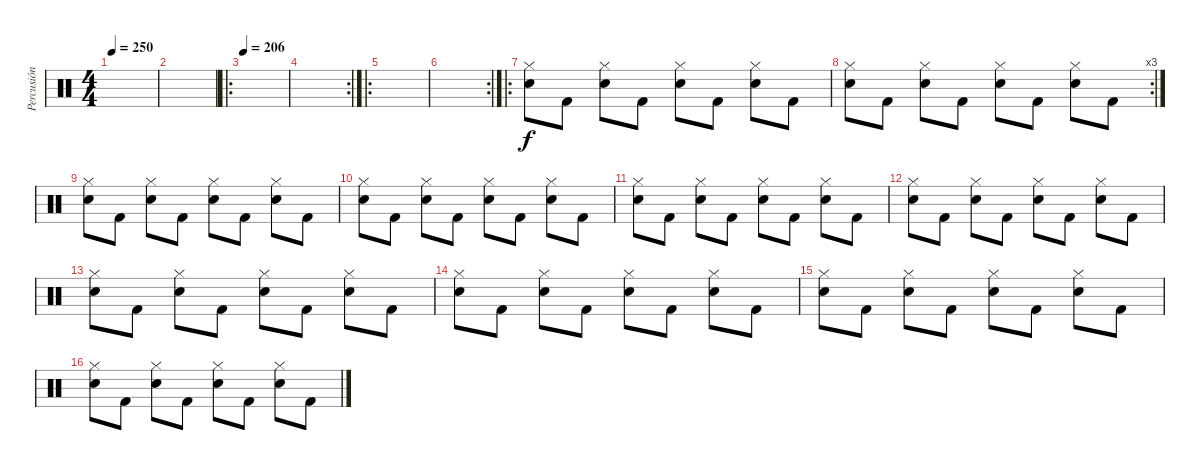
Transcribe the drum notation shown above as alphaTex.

\track ("Percusión" "Percusión") {instrument percussion}
\staff {score}
\articulation defaults
\ts (4 4)
\tempo 250
\clef neutral
\ks c
|
|
\ro
\tempo 206
|
\rc 2
|
\ro
|
\rc 2
|
\ro
("Snare (hit) 2" "Hi-Hat (closed)").8 "Kick (hit) 2".8 ("Snare (hit) 2" "Hi-Hat (closed)").8 "Kick (hit) 2".8 ("Snare (hit) 2" "Hi-Hat (closed)").8 "Kick (hit) 2".8 ("Snare (hit) 2" "Hi-Hat (closed)").8 "Kick (hit) 2".8 |
\rc 3
("Snare (hit) 2" "Hi-Hat (closed)").8 "Kick (hit) 2".8 ("Snare (hit) 2" "Hi-Hat (closed)").8 "Kick (hit) 2".8 ("Snare (hit) 2" "Hi-Hat (closed)").8 "Kick (hit) 2".8 ("Snare (hit) 2" "Hi-Hat (closed)").8 "Kick (hit) 2".8 |
("Snare (hit) 2" "Hi-Hat (closed)").8 "Kick (hit) 2".8 ("Snare (hit) 2" "Hi-Hat (closed)").8 "Kick (hit) 2".8 ("Snare (hit) 2" "Hi-Hat (closed)").8 "Kick (hit) 2".8 ("Snare (hit) 2" "Hi-Hat (closed)").8 "Kick (hit) 2".8 |
("Snare (hit) 2" "Hi-Hat (closed)").8 "Kick (hit) 2".8 ("Snare (hit) 2" "Hi-Hat (closed)").8 "Kick (hit) 2".8 ("Snare (hit) 2" "Hi-Hat (closed)").8 "Kick (hit) 2".8 ("Snare (hit) 2" "Hi-Hat (closed)").8 "Kick (hit) 2".8 |
("Snare (hit) 2" "Hi-Hat (closed)").8 "Kick (hit) 2".8 ("Snare (hit) 2" "Hi-Hat (closed)").8 "Kick (hit) 2".8 ("Snare (hit) 2" "Hi-Hat (closed)").8 "Kick (hit) 2".8 ("Snare (hit) 2" "Hi-Hat (closed)").8 "Kick (hit) 2".8 |
("Snare (hit) 2" "Hi-Hat (closed)").8 "Kick (hit) 2".8 ("Snare (hit) 2" "Hi-Hat (closed)").8 "Kick (hit) 2".8 ("Snare (hit) 2" "Hi-Hat (closed)").8 "Kick (hit) 2".8 ("Snare (hit) 2" "Hi-Hat (closed)").8 "Kick (hit) 2".8 |
("Snare (hit) 2" "Hi-Hat (closed)").8 "Kick (hit) 2".8 ("Snare (hit) 2" "Hi-Hat (closed)").8 "Kick (hit) 2".8 ("Snare (hit) 2" "Hi-Hat (closed)").8 "Kick (hit) 2".8 ("Snare (hit) 2" "Hi-Hat (closed)").8 "Kick (hit) 2".8 |
("Snare (hit) 2" "Hi-Hat (closed)").8 "Kick (hit) 2".8 ("Snare (hit) 2" "Hi-Hat (closed)").8 "Kick (hit) 2".8 ("Snare (hit) 2" "Hi-Hat (closed)").8 "Kick (hit) 2".8 ("Snare (hit) 2" "Hi-Hat (closed)").8 "Kick (hit) 2".8 |
("Snare (hit) 2" "Hi-Hat (closed)").8 "Kick (hit) 2".8 ("Snare (hit) 2" "Hi-Hat (closed)").8 "Kick (hit) 2".8 ("Snare (hit) 2" "Hi-Hat (closed)").8 "Kick (hit) 2".8 ("Snare (hit) 2" "Hi-Hat (closed)").8 "Kick (hit) 2".8 |
("Snare (hit) 2" "Hi-Hat (closed)").8 "Kick (hit) 2".8 ("Snare (hit) 2" "Hi-Hat (closed)").8 "Kick (hit) 2".8 ("Snare (hit) 2" "Hi-Hat (closed)").8 "Kick (hit) 2".8 ("Snare (hit) 2" "Hi-Hat (closed)").8 "Kick (hit) 2".8
